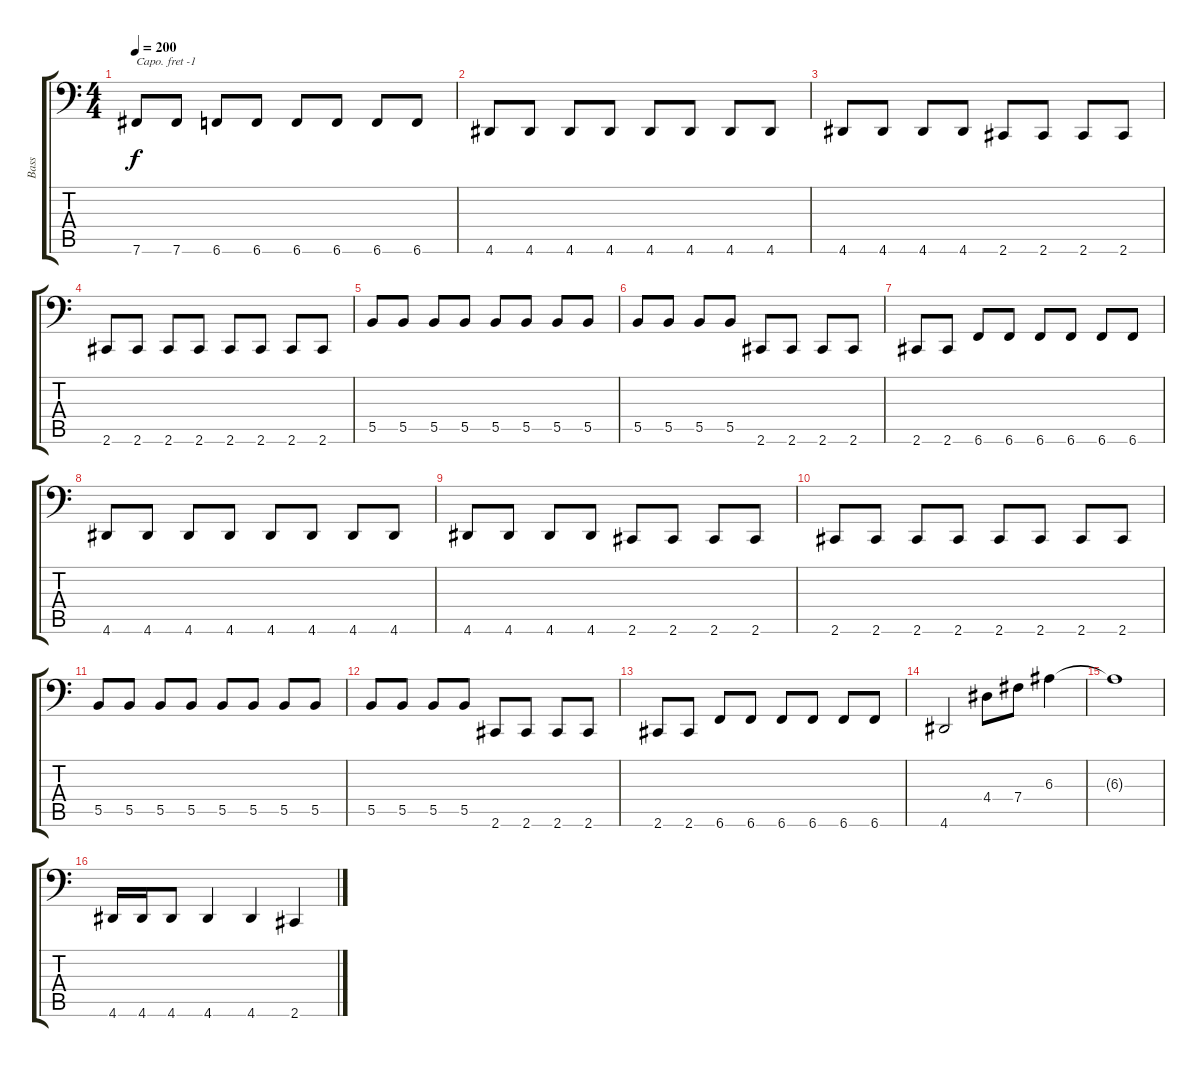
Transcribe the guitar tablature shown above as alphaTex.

\track ("Bass" "Bass") {instrument electricbassfinger}
\staff {score tabs}
\capo -1
\tuning (D3 A2 F2 C2 G1 C1) {hide}
\ts (4 4)
\tempo 200
\clef f4
\ks c
7.6.8{dy f} 7.6.8 6.6.8 6.6.8 6.6.8 6.6.8 6.6.8 6.6.8 |
4.6.8 4.6.8 4.6.8 4.6.8 4.6.8 4.6.8 4.6.8 4.6.8 |
4.6.8 4.6.8 4.6.8 4.6.8 2.6.8 2.6.8 2.6.8 2.6.8 |
2.6.8 2.6.8 2.6.8 2.6.8 2.6.8 2.6.8 2.6.8 2.6.8 |
5.5.8 5.5.8 5.5.8 5.5.8 5.5.8 5.5.8 5.5.8 5.5.8 |
5.5.8 5.5.8 5.5.8 5.5.8 2.6.8 2.6.8 2.6.8 2.6.8 |
2.6.8 2.6.8 6.6.8 6.6.8 6.6.8 6.6.8 6.6.8 6.6.8 |
4.6.8 4.6.8 4.6.8 4.6.8 4.6.8 4.6.8 4.6.8 4.6.8 |
4.6.8 4.6.8 4.6.8 4.6.8 2.6.8 2.6.8 2.6.8 2.6.8 |
2.6.8 2.6.8 2.6.8 2.6.8 2.6.8 2.6.8 2.6.8 2.6.8 |
5.5.8 5.5.8 5.5.8 5.5.8 5.5.8 5.5.8 5.5.8 5.5.8 |
5.5.8 5.5.8 5.5.8 5.5.8 2.6.8 2.6.8 2.6.8 2.6.8 |
2.6.8 2.6.8 6.6.8 6.6.8 6.6.8 6.6.8 6.6.8 6.6.8 |
4.6.2 4.4.8 7.4.8 6.3.4 |
6.3{t}.1 |
4.6.16 4.6.16 4.6.8 4.6.4 4.6.4 2.6.4
